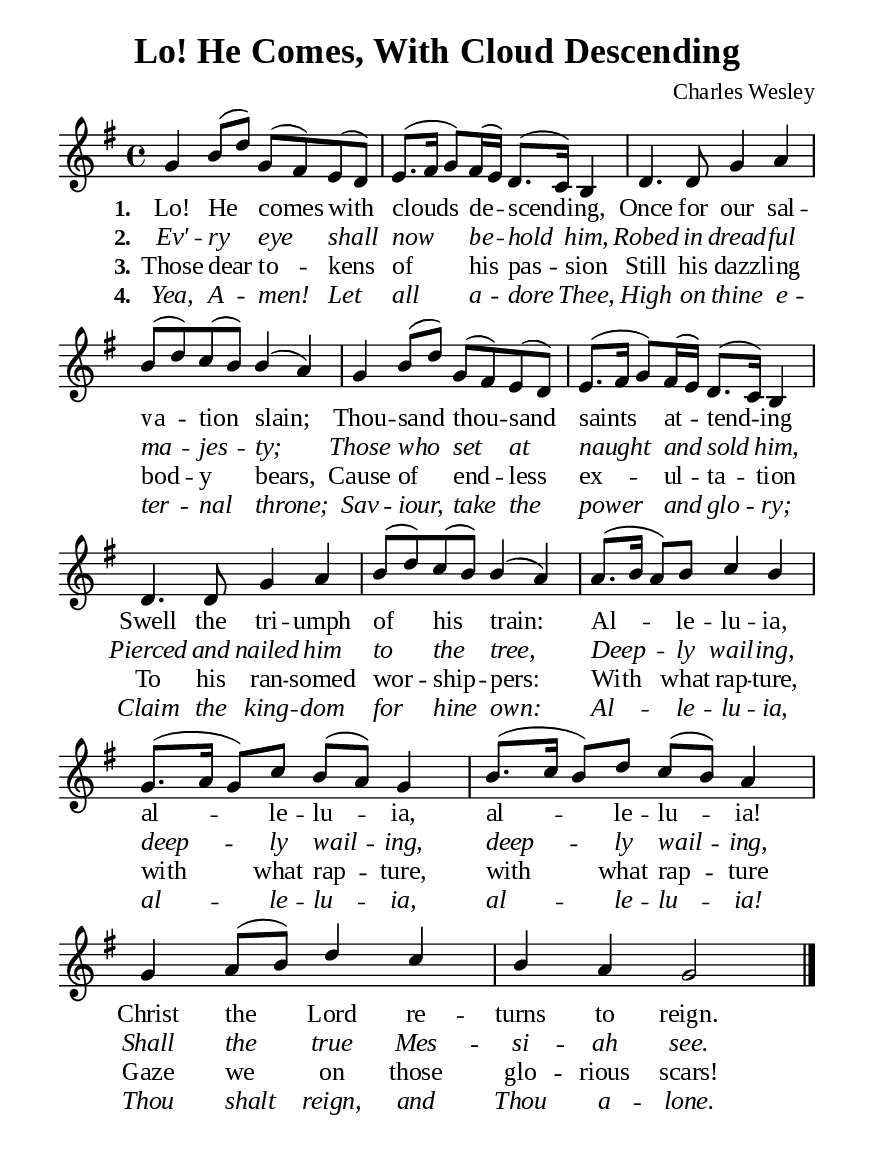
\version "2.18.2"

\header {
  title = "Lo! He Comes, With Cloud Descending"
  composer = "Charles Wesley"
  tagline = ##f
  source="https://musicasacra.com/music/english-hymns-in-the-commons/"
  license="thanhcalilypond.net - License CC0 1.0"
}

global= {
  \key g \major
  \time 4/4
  \override Score.BarNumber.break-visibility = ##(#f #f #f)
}

\paper {
  #(set-paper-size "a5")
  top-margin = 10\mm
  bottom-marign = 10\mm
  left-margin = 10\mm
  right-margin = 10\mm
  indent = #0
  #(define fonts
	 (make-pango-font-tree "Liberation Serif"
	 		       "Liberation Serif"
			       "Liberation Serif"
			       (/ 20 20)))
}

printItalic = \with {
  \override LyricText.font-shape = #'italic
}

% Verse music
musicVerseSoprano = \relative c'' {
  %{	01	%} g4 b8 (d) g, (fis) e (d) |
  %{	02	%} e8. (fis16 g8) fis16 (e) d8. (c16) b4 |
  %{	03	%} d4. d8 g4 a |
  %{	04	%} b8 (d) c (b) b4 (a) |
  %{	05	%} g b8 (d) g, (fis) e (d) |
  %{	06	%} e8. (fis16 g8) fis16 (e) d8. (c16) b4 |
  %{	07	%} d4. d8 g4 a |
  %{	08	%} b8 (d) c (b) b4 (a) |
  %{	09	%} a8. (b16 a8) b c4 b |
  %{	10	%} g8. (a16 g8) c b (a) g4 |
  %{	11	%} b8. (c16 b8) d c (b) a4 |
  %{	12	%} g a8 (b) d4 c |
  %{	13	%} b a g2 \bar "|."
}

% Verse lyrics
verseOne = \lyricmode {
  \set stanza = #"1."
  Lo! He comes with clouds de -- scend -- ing,
  Once for our sal -- va -- tion slain;
  Thou -- sand thou -- sand saints at -- tend -- ing
  Swell the tri -- umph of his train:
  Al -- le -- lu -- ia, al -- le -- lu -- ia,
  al -- le -- lu -- ia! Christ the Lord re -- turns to reign.
}

verseTwo = \lyricmode {
  \set stanza = #"2."
  Ev' -- ry eye shall now be -- hold him,
  Robed in dread -- ful ma -- jes -- ty;
  Those who set at naught and sold him,
  Pierced and nailed him to the tree,
  Deep -- ly wail -- ing, deep -- ly wail -- ing,
  deep -- ly wail -- ing,
  Shall the true Mes -- si -- ah see.
}

verseThree = \lyricmode {
  \set stanza = #"3."
  Those dear to -- kens of his pas -- sion
  Still his dazz -- ling bod -- y bears,
  Cause of end -- less ex -- ul -- ta -- tion
  To his ran -- somed wor -- ship -- pers:
  With what rap -- ture, with what rap -- ture,
  with what rap -- ture
  Gaze we on those glo -- rious scars!
}

verseFour = \lyricmode {
  \set stanza = #"4."
  Yea, A -- men! Let all a -- dore Thee,
  High on thine e -- ter -- nal throne;
  Sav -- iour, take the power and glo -- ry;
  Claim the king -- dom for hine own:
  Al -- le -- lu -- ia, al -- le -- lu -- ia, al -- le -- lu -- ia!
  Thou shalt reign, and Thou a -- lone.
}

% Layout
\score {
    \new ChoirStaff <<
      \new Staff <<
        \clef "treble"
        \new Voice = "sopranos" { \global \stemUp \slurUp \musicVerseSoprano }
      >>
      \new Lyrics \lyricsto sopranos \verseOne
      \new Lyrics \printItalic \lyricsto sopranos \verseTwo
      \new Lyrics \lyricsto sopranos \verseThree
      \new Lyrics \printItalic \lyricsto sopranos \verseFour
    >>
}
